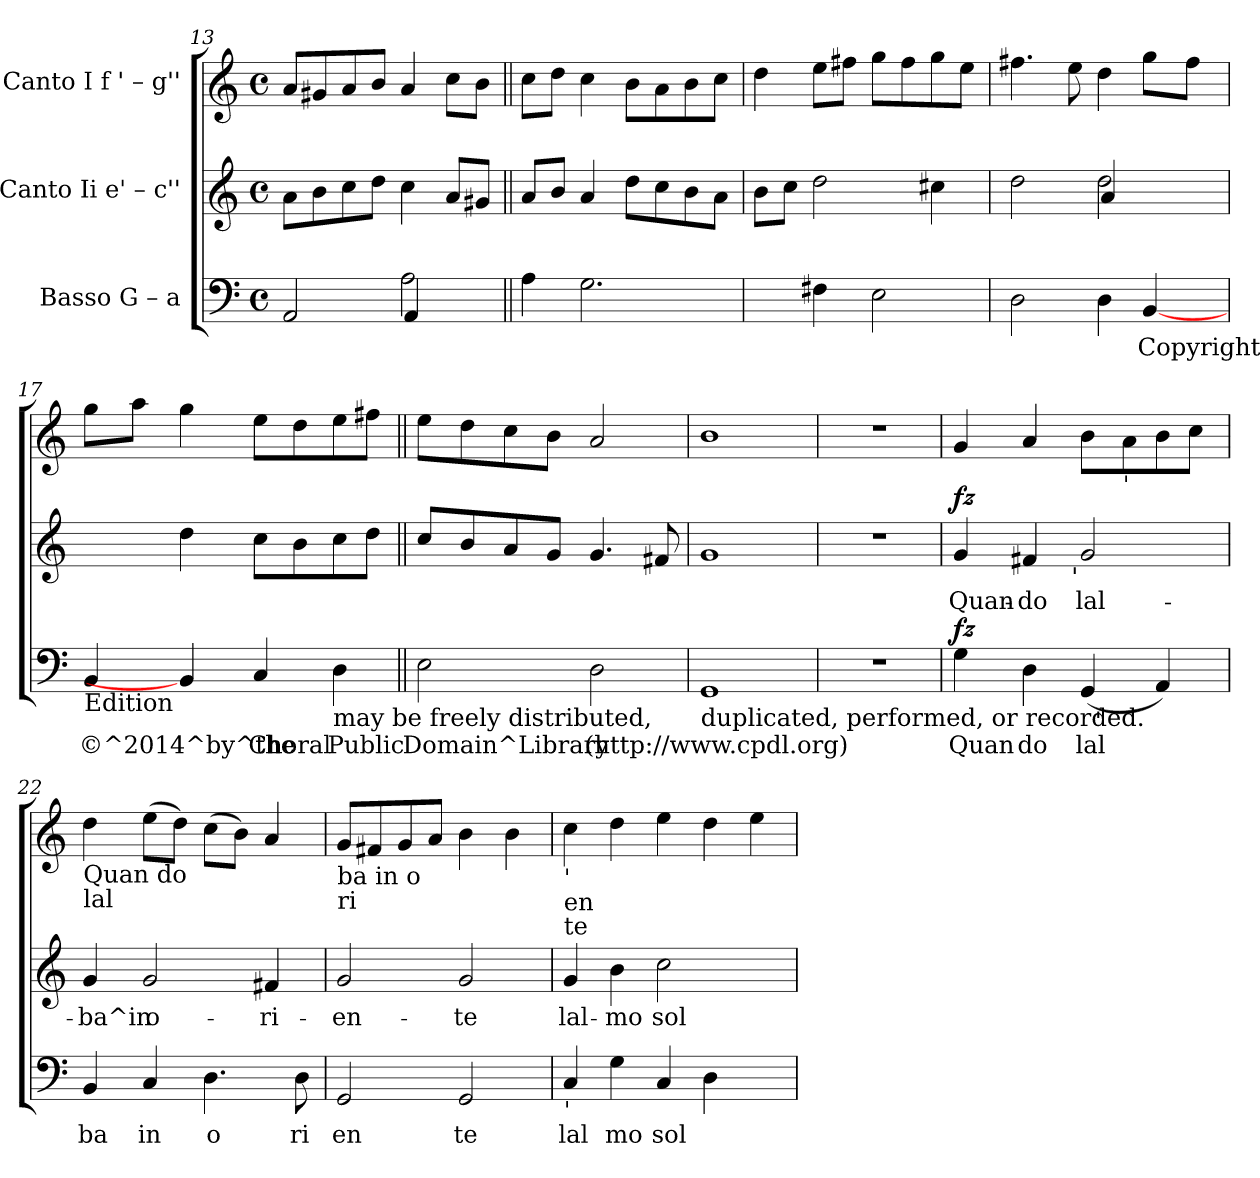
**kern	**text	**dynam	**kern	**text	**dynam	**kern
*part3	*part3	*part3	*part2	*part2	*part2	*part1
*staff3	*staff3	*staff3	*staff2	*staff2	*staff2	*staff1
*I"Basso  G – a	*	*	*I"Canto Ii  e' – c''	*	*	*I"Canto I  f ' – g''
*clefF4	*	*	*clefG2	*	*	*clefG2
*k[]	*	*	*k[]	*	*	*k[]
*C:	*	*	*C:	*	*	*C:
*M4/4	*	*	*M4/4	*	*	*M4/4
*met(c)	*	*	*met(c)	*	*	*met(c)
=13	=13	=13	=13	=13	=13	=13
!	!LO:LY:b	!	!	!LO:LY:b:cj	!	!
*^	*	*	*	*	*	*
2AA/	2ryy	.	.	8a\L	.	.	8a/L
!	!	!	!	!	!LO:LY:b:cj	!	!
.	.	.	.	8b\	.	.	8g#/
!	!	!	!	!	!LO:LY:b:cj	!	!
.	.	.	.	8cc\	.	.	8a/
!	!	!	!	!	!LO:LY:b:cj	!	!
.	.	.	.	8dd\J	.	.	8b/J
!	!	!LO:LY:b	!	!	!LO:LY:b:cj	!	!
2A\	4AA/	.	.	4cc\	.	.	4a/
!	!	!	!	!	!LO:LY:b:cj	!	!
.	4ryy	.	.	8a/L	.	.	8cc\L
!	!	!	!	!	!LO:LY:b:cj	!	!
.	.	.	.	8g#/J	.	.	8b\J
*v	*v	*	*	*	*	*	*
=14||	=14||	=14||	=14||	=14||	=14||	=14||
!	!LO:LY:b	!	!	!LO:LY:b:cj	!	!
4A\	.	.	8a/L	.	.	8cc\L
!	!	!	!	!LO:LY:b:cj	!	!
.	.	.	8b/J	.	.	8dd\J
!	!LO:LY:b	!	!	!LO:LY:b:cj	!	!
2.G\	.	.	4a/	.	.	4cc\
!	!	!	!	!LO:LY:b:cj	!	!
.	.	.	8dd\L	.	.	8b\L
!	!	!	!	!LO:LY:b:cj	!	!
.	.	.	8cc\	.	.	8a\
!	!	!	!	!LO:LY:b:cj	!	!
.	.	.	8b\	.	.	8b\
!	!	!	!	!LO:LY:b:cj	!	!
.	.	.	8a\J	.	.	8cc\J
=15	=15	=15	=15	=15	=15	=15
!	!	!	!	!LO:LY:b:cj	!	!
4ryy	.	.	8b\L	.	.	4dd\
!	!	!	!	!LO:LY:b:cj	!	!
.	.	.	8cc\J	.	.	.
!	!LO:LY:b	!	!	!LO:LY:b:cj	!	!
4F#X\	.	.	2dd\	.	.	8ee\L
.	.	.	.	.	.	8ff#X\J
!	!LO:LY:b	!	!	!	!	!
2E\	.	.	.	.	.	8gg\L
.	.	.	.	.	.	8ff#\
!	!	!	!	!LO:LY:b:cj	!	!
.	.	.	4cc#X\	.	.	8gg\
.	.	.	.	.	.	8ee\J
!!LO:LB:g=z
=16	=16	=16	=16	=16	=16	=16
!	!LO:LY:b	!	!	!LO:LY:b:cj	!	!
*	*	*	*^	*	*	*
2D\	.	.	2dd\	2ryy	.	.	4.ff#X\
.	.	.	.	.	.	.	8ee\
!	!LO:LY:b	!	!	!	!LO:LY:b:cj	!	!
4D\	.	.	2dd\	4a/	.	.	4dd\
!	!LO:LY:b	!	!	!	!	!	!
[4BB/	Copyright	.	.	4ryy	.	.	8gg\L
.	.	.	.	.	.	.	8ff#\J
*	*	*	*v	*v	*	*	*
=17	=17	=17	=17	=17	=17	=17
!LO:TX:b:t=Edition	!	!	!	!	!	!
!	!LO:LY:b	!	!	!	!	!
4BB/	©^2014^by^the	.	4ryy	.	.	8gg\L
.	.	.	.	.	.	8aa\J
!	!	!	!	!LO:LY:b:cj	!	!
4BB/]	.	.	4dd\	.	.	4gg\
!	!LO:LY:b	!	!	!LO:LY:b:cj	!	!
4C/	Choral	.	8cc\L	.	.	8ee\L
!	!	!	!	!LO:LY:b:cj	!	!
.	.	.	8b\	.	.	8dd\
!LO:TX:b:t=may be freely distributed,	!	!	!	!	!	!
!	!LO:LY:b	!	!	!LO:LY:b:cj	!	!
4D\	Public	.	8cc\	.	.	8ee\
!	!	!	!	!LO:LY:b:cj	!	!
.	.	.	8dd\J	.	.	8ff#X\J
=18||	=18||	=18||	=18||	=18||	=18||	=18||
!	!LO:LY:b	!	!	!LO:LY:b:cj	!	!
2E\	Domain^Library	.	8cc/L	.	.	8ee\L
!	!	!	!	!LO:LY:b:cj	!	!
.	.	.	8b/	.	.	8dd\
!	!	!	!	!LO:LY:b:cj	!	!
.	.	.	8a/	.	.	8cc\
!	!	!	!	!LO:LY:b:cj	!	!
.	.	.	8g/J	.	.	8b\J
!	!LO:LY:b	!	!	!LO:LY:b:cj	!	!
2D\	(http://www.cpdl.org)	.	4.g/	.	.	2a/
!	!	!	!	!LO:LY:b:cj	!	!
.	.	.	8f#X/	.	.	.
=19	=19	=19	=19	=19	=19	=19
!LO:TX:b:t=duplicated, performed, or recorded.	!	!	!	!	!	!
!	!LO:LY:b	!	!	!LO:LY:b:cj	!	!
1GG	.	.	1g	.	.	1b
=20	=20	=20	=20	=20	=20	=20
1r	.	.	1r	.	.	1r
!!LO:PB:g=z
=21	=21	=21	=21	=21	=21	=21
!	!LO:LY:b	!LO:DY:b	!	!LO:LY:b:cj	!LO:DY:b	!
*^	*	*	*^	*	*	*
4G\	2ryy	Quan	fz	4g/	4ryy	Quan-	fz	4g/
!	!	!LO:LY:b	!	!	!	!LO:LY:b:cj	!	!
4D\	.	do	.	4f#X/	8...ryy	-do	.	4a/
!	!	!	!	!	!LO:TX:b:t='	!	!	!
.	.	.	.	.	2ryy	.	.	.
!	!	!LO:LY:b	!	!	!	!LO:LY:b:cj	!	!
(<4GG/	32ryy	lal	.	2g/	.	lal-	.	8b\L
!	!LO:TX:b:t='	!	!	!	!	!	!	!
.	4...ryy	.	.	.	.	.	.	.
!	!	!	!	!	!	!	!	!LO:TX:b:t='
.	.	.	.	.	.	.	.	8a\
!	!	!LO:LY:b	!	!	!	!	!	!
4AA/)	.	.	.	.	.	.	.	8b\
.	.	.	.	.	.	.	.	8cc\J
.	.	.	.	.	64ryy	.	.	.
=22	=22	=22	=22	=22	=22	=22	=22	=22
!	!	!	!	!	!	!	!	!LO:TX:b:t=Quan do
!	!	!	!	!	!	!	!	!LO:TX:b:t=lal
!	!	!LO:LY:b	!	!	!	!LO:LY:b:cj	!	!
*v	*v	*	*	*	*	*	*	*
*	*	*	*v	*v	*	*	*
4BB/	ba	.	4g/	-ba^in	.	4dd\
!	!LO:LY:b	!	!	!LO:LY:b:cj	!	!
4C/	in	.	2g/	o-	.	(>8ee\L
.	.	.	.	.	.	8dd\J)
!	!LO:LY:b	!	!	!	!	!
4.D\	o	.	.	.	.	(>8cc\L
.	.	.	.	.	.	8b\J)
!	!	!	!	!LO:LY:b:cj	!	!
.	.	.	4f#X/	-ri-	.	4a/
!	!LO:LY:b	!	!	!	!	!
8D\	ri	.	.	.	.	.
=23	=23	=23	=23	=23	=23	=23
!	!	!	!	!	!	!LO:TX:b:t=ba in o
!	!	!	!	!	!	!LO:TX:b:t=ri
!	!LO:LY:b	!	!	!LO:LY:b:cj	!	!
2GG/	en	.	2g/	-en-	.	8g/L
.	.	.	.	.	.	8f#/
.	.	.	.	.	.	8g/
.	.	.	.	.	.	8a/J
!	!LO:LY:b	!	!	!LO:LY:b:cj	!	!
2GG/	te	.	2g/	-te	.	4b\
.	.	.	.	.	.	4b\
=24	=24	=24	=24	=24	=24	=24
!	!	!	!	!	!	!LO:TX:b:t='
!	!	!	!	!	!	!LO:TX:b:t=en
!	!	!	!	!	!	!LO:TX:b:t=te
!LO:TX:b:t='	!	!	!	!	!	!
!	!LO:LY:b	!	!	!LO:LY:b:cj	!	!
4C/	lal	.	4g/	lal-	.	4cc\
!	!LO:LY:b	!	!	!LO:LY:b:cj	!	!
4G\	mo	.	4b\	-mo	.	4dd\
!	!LO:LY:b	!	!	!LO:LY:b:cj	!	!
4C/	sol	.	2cc\	sol	.	4ee\
!	!LO:LY:b	!	!	!	!	!
4D\	.	.	.	.	.	4dd\
4ryy	.	.	4ryy	.	.	4ee\
=	=	=	=	=	=	=
*-	*-	*-	*-	*-	*-	*-
